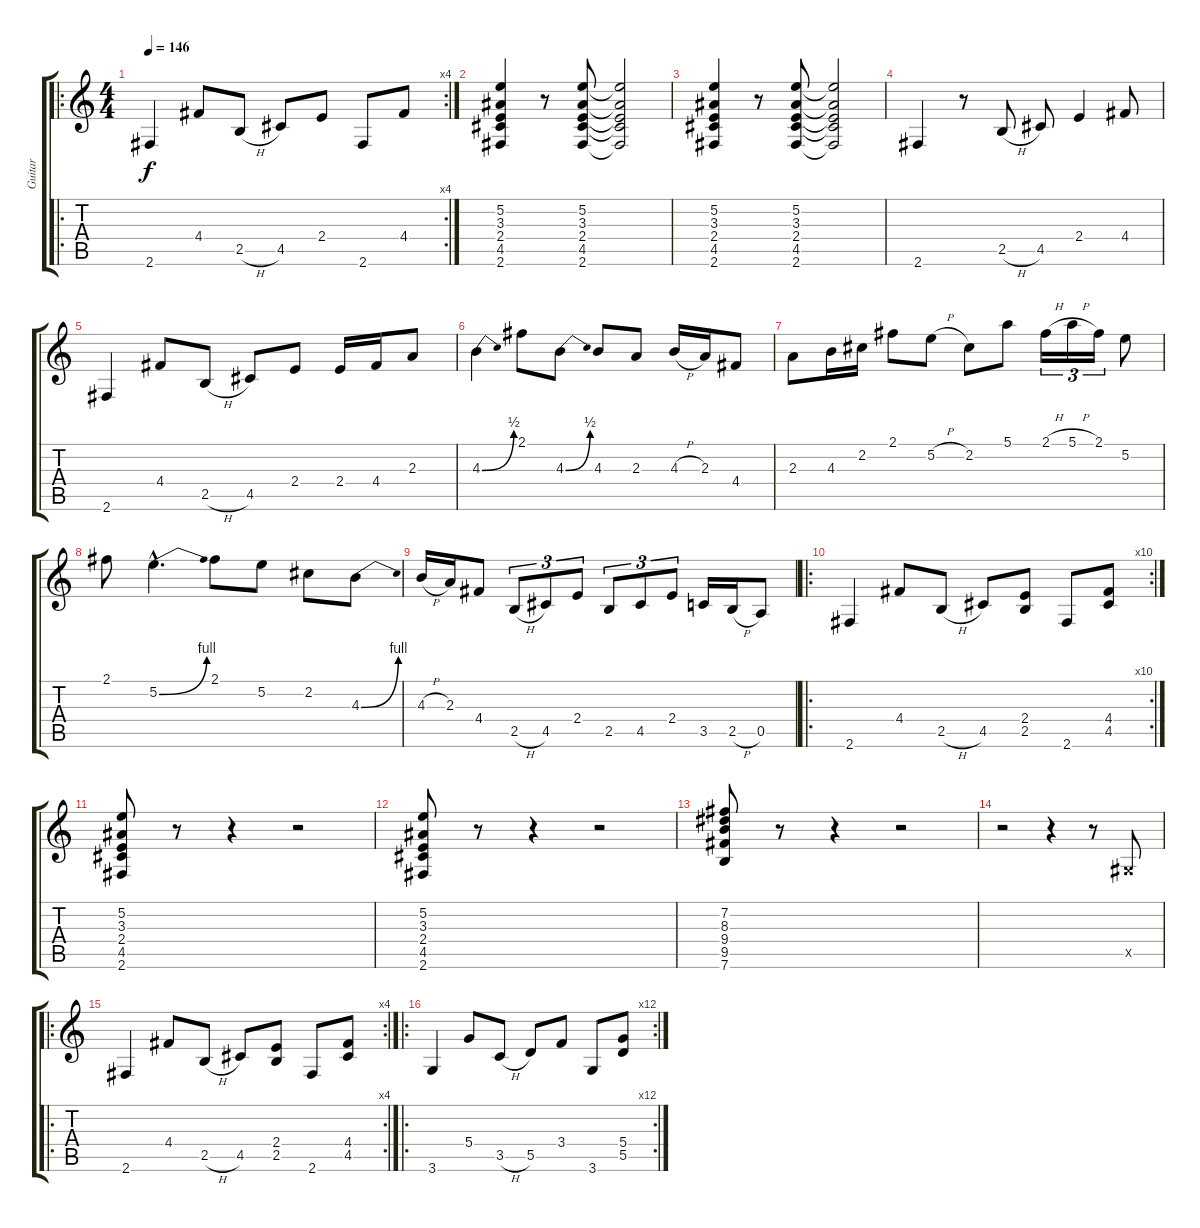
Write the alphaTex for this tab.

\track ("Guitar" "Guitar") {instrument overdrivenguitar}
\staff {score tabs}
\tuning (E4 B3 G3 D3 A2 E2) {hide}
\ro
\rc 4
\ts (4 4)
\tempo 146
\clef g2
\ks c
2.6.4{dy f instrument overdrivenguitar} 4.4.8 2.5{h}.8 4.5.8 2.4.8 2.6.8 4.4.8 |
(5.2 3.3 2.4 4.5 2.6).4 r.8 (5.2 3.3 2.4 4.5 2.6).8 (5.2{t} 3.3{t} 2.4{t} 4.5{t} 2.6{t}).2 |
(5.2 3.3 2.4 4.5 2.6).4 r.8 (5.2 3.3 2.4 4.5 2.6).8 (5.2{t} 3.3{t} 2.4{t} 4.5{t} 2.6{t}).2 |
2.6.4 r.8 2.5{h}.8 4.5.8 2.4.4 4.4.8 |
2.6.4 4.4.8 2.5{h}.8 4.5.8 2.4.8 2.4.16 4.4.16 2.3.8 |
4.3{be (bend 0 0 60 2)}.4 2.1.8 4.3{be (bend 0 0 60 2)}.8 4.3.8 2.3.8 4.3{h}.16 2.3.16 4.4.8 |
2.3.8 4.3.16 2.2.16 2.1.8 5.2{h}.8 2.2.8 5.1.8 2.1{h}.16{tu (3 2)} 5.1{h}.16{tu (3 2)} 2.1.16{tu (3 2)} 5.2.8 |
2.1.8 5.2{be (bend 0 0 60 4) hac}.4{d} 2.1.8 5.2.8 2.2.8 4.3{be (bend 0 0 60 4)}.8 |
4.3{h}.16 2.3.16 4.4.8 2.5{h}.8{tu (3 2)} 4.5.8{tu (3 2)} 2.4.8{tu (3 2)} 2.5.8{tu (3 2)} 4.5.8{tu (3 2)} 2.4.8{tu (3 2)} 3.5.16 2.5{h}.16 0.5.8 |
\ro
\rc 10
2.6.4 4.4.8 2.5{h}.8 4.5.8 (2.4 2.5).8 2.6.8 (4.4 4.5).8 |
(5.2 3.3 2.4 4.5 2.6).8 r.8 r.4 r.2 |
(5.2 3.3 2.4 4.5 2.6).8 r.8 r.4 r.2 |
(7.2 8.3 9.4 9.5 7.6).8 r.8 r.4 r.2 |
r.2 r.4 r.8 -1.5{x}.8 |
\ro
\rc 4
2.6.4 4.4.8 2.5{h}.8 4.5.8 (2.4 2.5).8 2.6.8 (4.4 4.5).8 |
\ro
\rc 12
3.6.4 5.4.8 3.5{h}.8 5.5.8 3.4.8 3.6.8 (5.4 5.5).8
